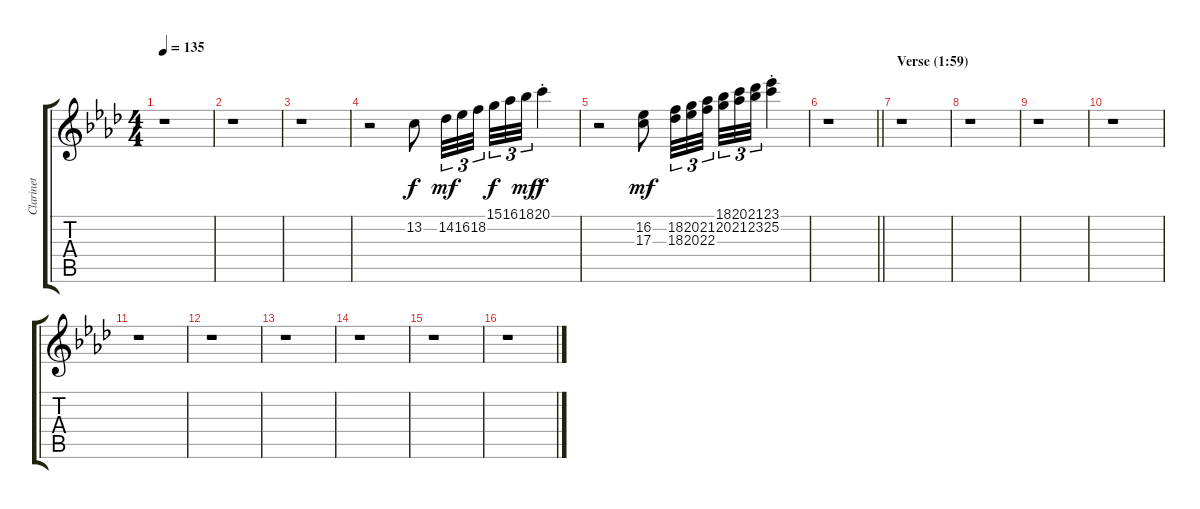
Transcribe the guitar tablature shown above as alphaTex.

\track ("Clarinet" "Clarinet") {instrument clarinet}
\staff {score tabs}
\tuning (E4 B3 G3 D3 A2 E2) {hide}
\ts (4 4)
\tempo 135
\clef g2
\ks fminor
r.1{dy f} |
r.1 |
r.1 |
r.2 13.2.8 14.2.32{tu (3 2) dy mf} 16.2.32{tu (3 2)} 18.2.32{tu (3 2) beam splitsecondary} 15.1.32{tu (3 2) dy f} 16.1.32{tu (3 2)} 18.1.32{tu (3 2) dy mf} 20.1{st}.4{dy f} |
r.2 (16.2 17.3).8{dy mf} (18.2 18.3).32{tu (3 2)} (20.2 20.3).32{tu (3 2)} (21.2 22.3).32{tu (3 2) beam splitsecondary} (18.1 20.2).32{tu (3 2)} (20.1 21.2).32{tu (3 2)} (21.1 23.2).32{tu (3 2)} (23.1{st} 25.2{st}).4 |
\barLineRight lightlight
r.1 |
\section ("" "Verse (1:59)")
r.1 |
r.1 |
r.1 |
r.1 |
r.1 |
r.1 |
r.1 |
r.1 |
r.1 |
r.1
